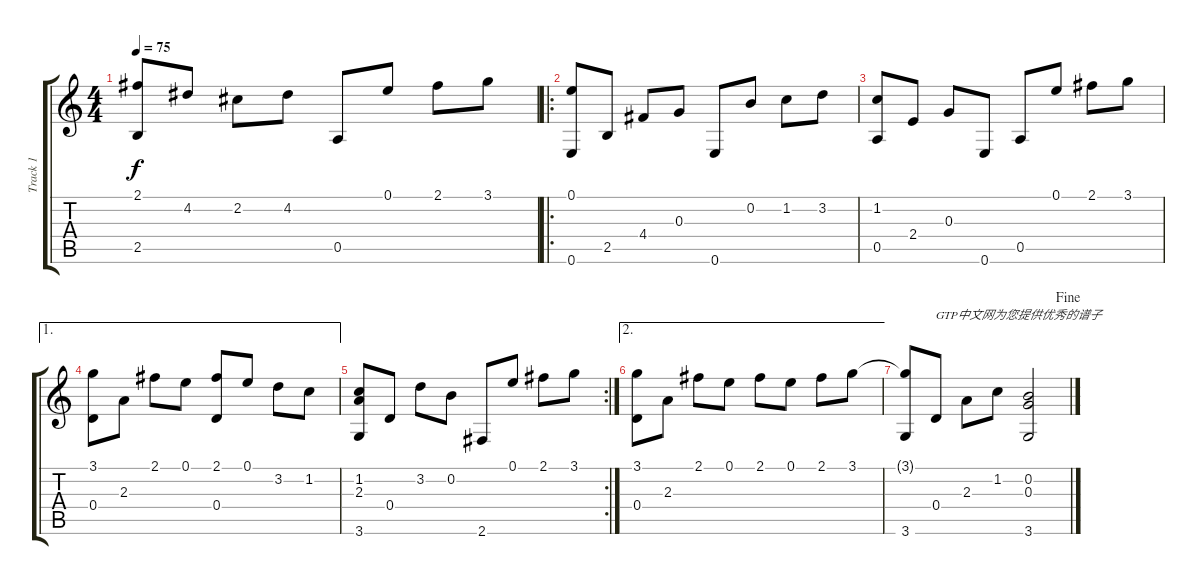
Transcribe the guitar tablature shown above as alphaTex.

\track ("Track 1" "Track 1") {instrument acousticguitarsteel}
\staff {score tabs}
\tuning (E4 B3 G3 D3 A2 E2) {hide}
\ts (4 4)
\tempo 75
\clef g2
\ks c
(2.1 2.5).8{dy f} 4.2.8 2.2.8 4.2.8 0.5.8 0.1.8 2.1.8 3.1.8 |
\ro
(0.1 0.6).8 2.5.8 4.4.8 0.3.8 0.6.8 0.2.8 1.2.8 3.2.8 |
(1.2 0.5).8 2.4.8 0.3.8 0.6.8 0.5.8 0.1.8 2.1.8 3.1.8 |
\ae 1
(3.1 0.4).8 2.3.8 2.1.8 0.1.8 (2.1 0.4).8 0.1.8 3.2.8 1.2.8 |
\rc 2
(1.2 2.3 3.6).8 0.4.8 3.2.8 0.2.8 2.6.8 0.1.8 2.1.8 3.1.8 |
\ae 2
(3.1 0.4).8 2.3.8 2.1.8 0.1.8 2.1.8 0.1.8 2.1.8 3.1.8 |
\jump fine
(3.1{t} 3.6).8 0.4.8{txt "GTP中文网为您提供优秀的谱子"} 2.3.8 1.2.8 (0.2 0.3 3.6).2
